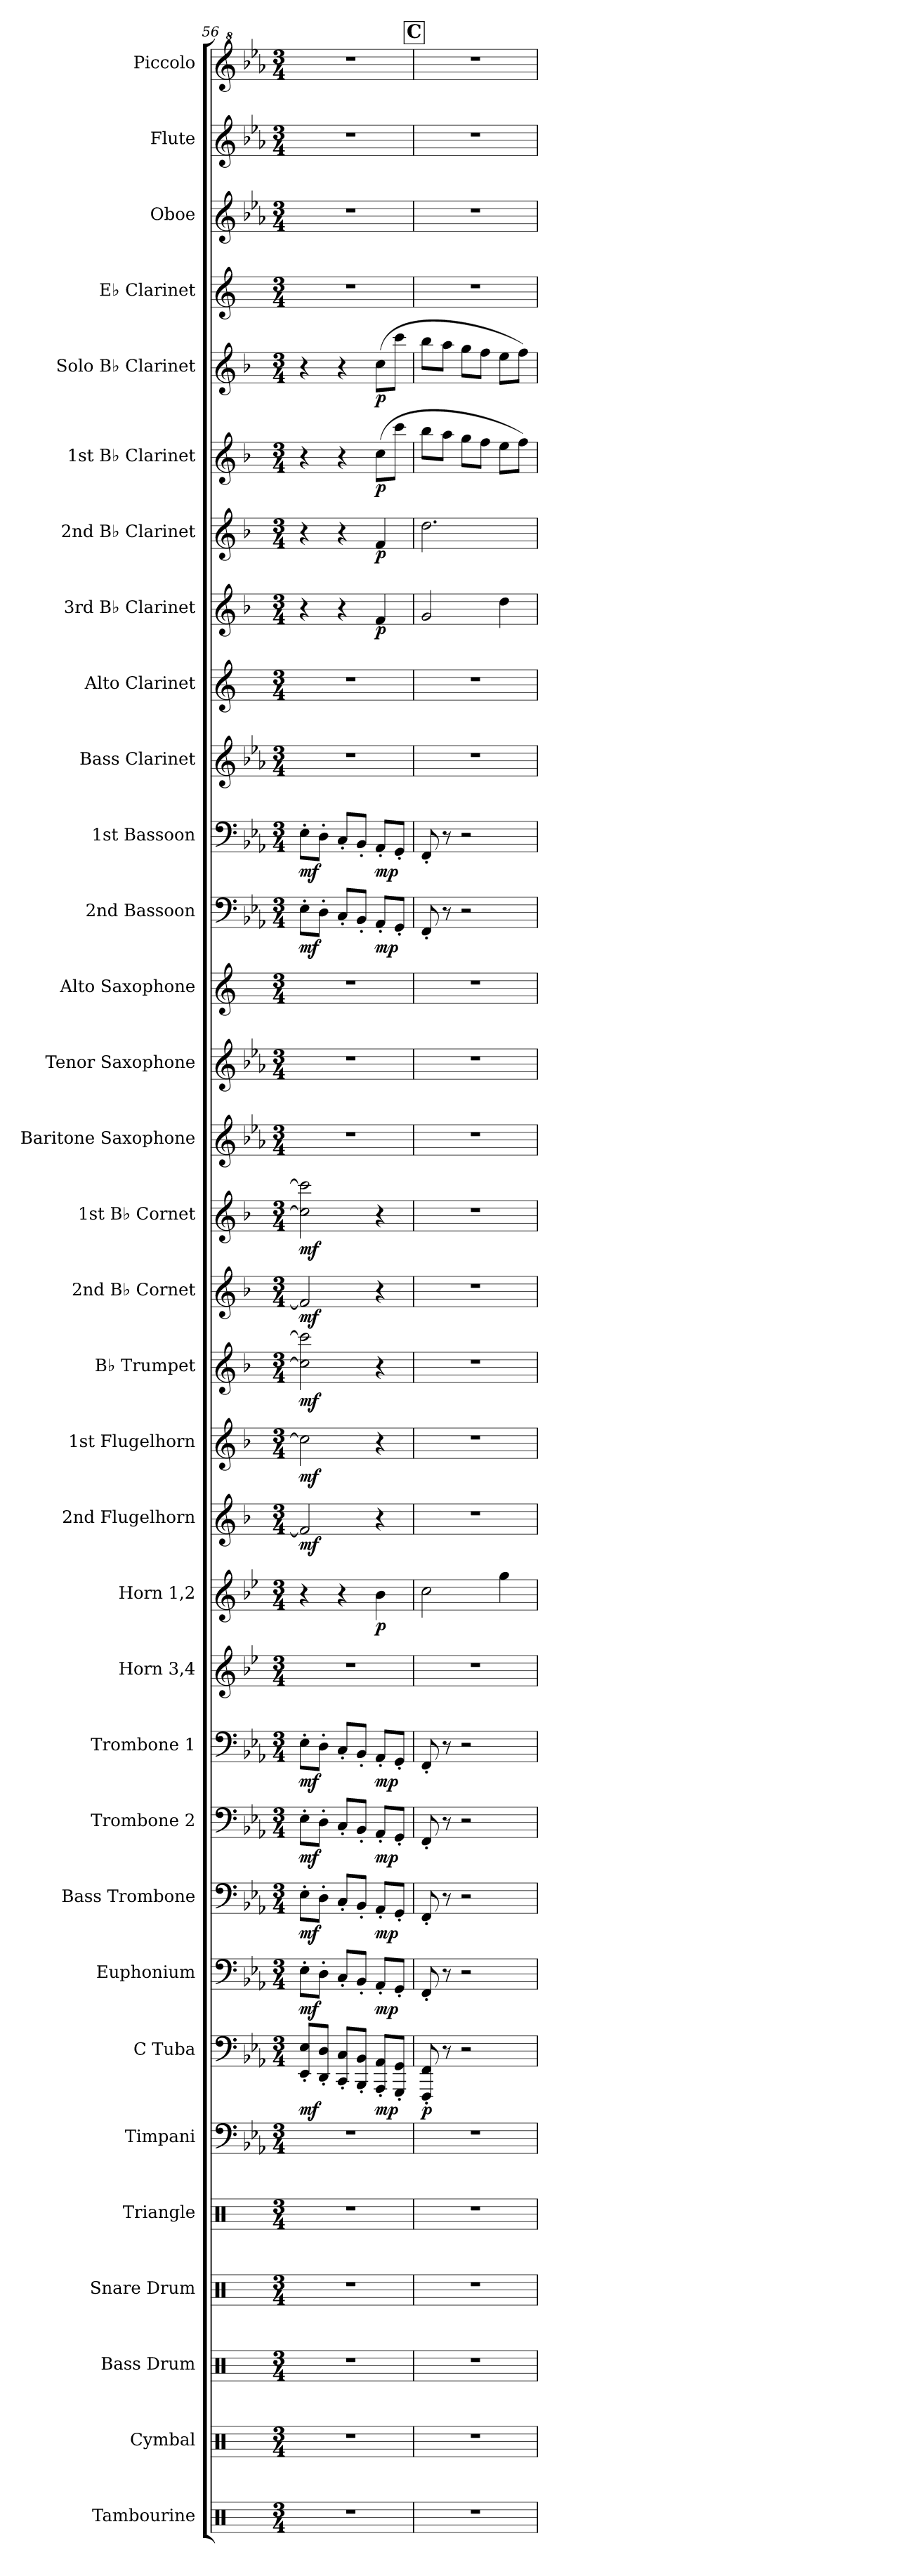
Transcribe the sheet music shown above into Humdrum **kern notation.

**kern	**kern	**kern	**kern	**kern	**kern	**kern	**dynam	**kern	**dynam	**kern	**dynam	**kern	**dynam	**kern	**dynam	**kern	**kern	**dynam	**kern	**dynam	**kern	**dynam	**kern	**dynam	**kern	**dynam	**kern	**dynam	**kern	**kern	**kern	**kern	**dynam	**kern	**dynam	**kern	**kern	**kern	**dynam	**kern	**dynam	**kern	**dynam	**kern	**dynam	**kern	**kern	**kern	**kern
*part33	*part32	*part31	*part30	*part29	*part28	*part27	*part27	*part26	*part26	*part25	*part25	*part24	*part24	*part23	*part23	*part22	*part21	*part21	*part20	*part20	*part19	*part19	*part18	*part18	*part17	*part17	*part16	*part16	*part15	*part14	*part13	*part12	*part12	*part11	*part11	*part10	*part9	*part8	*part8	*part7	*part7	*part6	*part6	*part5	*part5	*part4	*part3	*part2	*part1
*staff33	*staff32	*staff31	*staff30	*staff29	*staff28	*staff27	*staff27	*staff26	*staff26	*staff25	*staff25	*staff24	*staff24	*staff23	*staff23	*staff22	*staff21	*staff21	*staff20	*staff20	*staff19	*staff19	*staff18	*staff18	*staff17	*staff17	*staff16	*staff16	*staff15	*staff14	*staff13	*staff12	*staff12	*staff11	*staff11	*staff10	*staff9	*staff8	*staff8	*staff7	*staff7	*staff6	*staff6	*staff5	*staff5	*staff4	*staff3	*staff2	*staff1
*I"Tambourine	*I"Cymbal	*I"Bass Drum	*I"Snare Drum	*I"Triangle	*I"Timpani	*I"C Tuba	*	*I"Euphonium	*	*I"Bass Trombone	*	*I"Trombone 2	*	*I"Trombone 1	*	*I"Horn 3,4	*I"Horn 1,2	*	*I"2nd Flugelhorn	*	*I"1st Flugelhorn	*	*I"B♭ Trumpet	*	*I"2nd B♭ Cornet	*	*I"1st B♭ Cornet	*	*I"Baritone Saxophone	*I"Tenor Saxophone	*I"Alto Saxophone	*I"2nd Bassoon	*	*I"1st Bassoon	*	*I"Bass Clarinet	*I"Alto Clarinet	*I"3rd B♭ Clarinet	*	*I"2nd B♭ Clarinet	*	*I"1st B♭ Clarinet	*	*I"Solo B♭ Clarinet	*	*I"E♭ Clarinet	*I"Oboe	*I"Flute	*I"Piccolo
*I'Tamb.	*I'Cym.	*I'B. Dr.	*I'Sn. Dr.	*I'Trgl.	*I'Timp.	*I'C Tu.	*	*I'Eu.	*	*I'B. Trb.	*	*I'Trb. 2	*	*I'Trb. 1	*	*I'Hn. 3,4	*I'Hn. 1,2	*	*I'2nd Flghn.	*	*I'1st Flghn.	*	*I'B♭ Tpt.	*	*I'2nd B♭ Cnt.	*	*I'1st B♭ Cnt.	*	*I'Bar. Sax.	*I'T. Sax.	*I'A. Sax.	*I'2nd Bsn.	*	*I'1st Bsn.	*	*I'B. Cl.	*I'A. Cl.	*I'3rd B♭ Cl.	*	*I'2nd B♭ Cl.	*	*I'1st B♭ Cl.	*	*I'Solo B♭ Cl.	*	*I'E♭ Cl.	*I'Ob.	*I'Fl.	*I'Picc.
*clefX	*clefX	*clefX	*clefX	*clefX	*clefF4	*clefF4	*	*clefF4	*	*clefF4	*	*clefF4	*	*clefF4	*	*clefG2	*clefG2	*	*clefG2	*	*clefG2	*	*clefG2	*	*clefG2	*	*clefG2	*	*clefG2	*clefG2	*clefG2	*clefF4	*	*clefF4	*	*clefG2	*clefG2	*clefG2	*	*clefG2	*	*clefG2	*	*clefG2	*	*clefG2	*clefG2	*clefG2	*clefG^2
*	*	*	*	*	*	*	*	*	*	*	*	*	*	*	*	*ITrd4c7	*ITrd4c7	*	*ITrd1c2	*	*ITrd1c2	*	*ITrd1c2	*	*ITrd1c2	*	*ITrd1c2	*	*ITrd12c21	*ITrd8c14	*ITrd5c9	*	*	*	*	*ITrd8c14	*ITrd5c9	*ITrd1c2	*	*ITrd1c2	*	*ITrd1c2	*	*ITrd1c2	*	*ITrd-2c-3	*	*	*ITrd-7c-12
*k[]	*k[]	*k[]	*k[]	*k[]	*k[b-e-a-]	*k[b-e-a-]	*	*k[b-e-a-]	*	*k[b-e-a-]	*	*k[b-e-a-]	*	*k[b-e-a-]	*	*k[b-e-a-]	*k[b-e-a-]	*	*k[b-e-a-]	*	*k[b-e-a-]	*	*k[b-e-a-]	*	*k[b-e-a-]	*	*k[b-e-a-]	*	*k[b-e-a-]	*k[b-e-a-]	*k[b-e-a-]	*k[b-e-a-]	*	*k[b-e-a-]	*	*k[b-e-a-]	*k[b-e-a-]	*k[b-e-a-]	*	*k[b-e-a-]	*	*k[b-e-a-]	*	*k[b-e-a-]	*	*k[b-e-a-]	*k[b-e-a-]	*k[b-e-a-]	*k[b-e-a-]
*C:	*C:	*C:	*C:	*C:	*E-:	*E-:	*	*E-:	*	*E-:	*	*E-:	*	*E-:	*	*E-:	*E-:	*	*E-:	*	*E-:	*	*E-:	*	*E-:	*	*E-:	*	*E-:	*E-:	*E-:	*E-:	*	*E-:	*	*E-:	*E-:	*E-:	*	*E-:	*	*E-:	*	*E-:	*	*E-:	*E-:	*E-:	*E-:
*M3/4	*M3/4	*M3/4	*M3/4	*M3/4	*M3/4	*M3/4	*	*M3/4	*	*M3/4	*	*M3/4	*	*M3/4	*	*M3/4	*M3/4	*	*M3/4	*	*M3/4	*	*M3/4	*	*M3/4	*	*M3/4	*	*M3/4	*M3/4	*M3/4	*M3/4	*	*M3/4	*	*M3/4	*M3/4	*M3/4	*	*M3/4	*	*M3/4	*	*M3/4	*	*M3/4	*M3/4	*M3/4	*M3/4
=56	=56	=56	=56	=56	=56	=56	=56	=56	=56	=56	=56	=56	=56	=56	=56	=56	=56	=56	=56	=56	=56	=56	=56	=56	=56	=56	=56	=56	=56	=56	=56	=56	=56	=56	=56	=56	=56	=56	=56	=56	=56	=56	=56	=56	=56	=56	=56	=56	=56
!	!	!	!	!	!	!	!LO:DY:b	!	!LO:DY:b	!	!LO:DY:b	!	!LO:DY:b	!	!LO:DY:b	!	!	!	!	!LO:DY:b	!	!LO:DY:b	!	!LO:DY:b	!	!LO:DY:b	!	!LO:DY:b	!	!	!	!	!LO:DY:b	!	!LO:DY:b	!	!	!	!	!	!	!	!	!	!	!	!	!	!
2.r	2.r	2.r	2.r	2.r	2.r	8EE-/' 8E-/'L	mf	8E-'\L	mf	8E-'\L	mf	8E-'\L	mf	8E-'\L	mf	2.r	4r	.	2e-/]	mf	2b-\]	mf	2b-\] 2bb-\]	mf	2e-/]	mf	2b-\] 2bb-\]	mf	2.r	2.r	2.r	8E-'\L	mf	8E-'\L	mf	2.r	2.r	4r	.	4r	.	4r	.	4r	.	2.r	2.r	2.r	2.r
.	.	.	.	.	.	8DD/' 8D/'J	.	8D'\J	.	8D'\J	.	8D'\J	.	8D'\J	.	.	.	.	.	.	.	.	.	.	.	.	.	.	.	.	.	8D'\J	.	8D'\J	.	.	.	.	.	.	.	.	.	.	.	.	.	.	.
.	.	.	.	.	.	8CC/' 8C/'L	.	8C'/L	.	8C'/L	.	8C'/L	.	8C'/L	.	.	4r	.	.	.	.	.	.	.	.	.	.	.	.	.	.	8C'/L	.	8C'/L	.	.	.	4r	.	4r	.	4r	.	4r	.	.	.	.	.
.	.	.	.	.	.	8BBB-/' 8BB-/'J	.	8BB-'/J	.	8BB-'/J	.	8BB-'/J	.	8BB-'/J	.	.	.	.	.	.	.	.	.	.	.	.	.	.	.	.	.	8BB-'/J	.	8BB-'/J	.	.	.	.	.	.	.	.	.	.	.	.	.	.	.
!	!	!	!	!	!	!	!LO:DY:b	!	!LO:DY:b	!	!LO:DY:b	!	!LO:DY:b	!	!LO:DY:b	!	!	!LO:DY:b	!	!	!	!	!	!	!	!	!	!	!	!	!	!	!LO:DY:b	!	!LO:DY:b	!	!	!	!LO:DY:b	!	!LO:DY:b	!	!LO:DY:b	!	!LO:DY:b	!	!	!	!
.	.	.	.	.	.	8AAA-/' 8AA-/'L	mp	8AA-'/L	mp	8AA-'/L	mp	8AA-'/L	mp	8AA-'/L	mp	.	4e-\	p	4r	.	4r	.	4r	.	4r	.	4r	.	.	.	.	8AA-'/L	mp	8AA-'/L	mp	.	.	4e-/	p	4e-/	p	(8b-\L	p	(8b-\L	p	.	.	.	.
.	.	.	.	.	.	8GGG/' 8GG/'J	.	8GG'/J	.	8GG'/J	.	8GG'/J	.	8GG'/J	.	.	.	.	.	.	.	.	.	.	.	.	.	.	.	.	.	8GG'/J	.	8GG'/J	.	.	.	.	.	.	.	8bb-\J	.	8bb-\J	.	.	.	.	.
!!LO:REH:place=s1:a:t=C
=57	=57	=57	=57	=57	=57	=57	=57	=57	=57	=57	=57	=57	=57	=57	=57	=57	=57	=57	=57	=57	=57	=57	=57	=57	=57	=57	=57	=57	=57	=57	=57	=57	=57	=57	=57	=57	=57	=57	=57	=57	=57	=57	=57	=57	=57	=57	=57	=57	=57
!	!	!	!	!	!	!	!LO:DY:b	!	!	!	!	!	!	!	!	!	!	!	!	!	!	!	!	!	!	!	!	!	!	!	!	!	!	!	!	!	!	!	!	!	!	!	!	!	!	!	!	!	!
2.r	2.r	2.r	2.r	2.r	2.r	8FFF/' 8FF/'	p	8FF'/	.	8FF'/	.	8FF'/	.	8FF'/	.	2.r	2f\	.	2.r	.	2.r	.	2.r	.	2.r	.	2.r	.	2.r	2.r	2.r	8FF'/	.	8FF'/	.	2.r	2.r	2f/	.	2.cc\	.	8aa-\L	.	8aa-\L	.	2.rdd	2.r	2.r	2.r
.	.	.	.	.	.	8r	.	8r	.	8r	.	8r	.	8r	.	.	.	.	.	.	.	.	.	.	.	.	.	.	.	.	.	8r	.	8r	.	.	.	.	.	.	.	8gg\J	.	8gg\J	.	.	.	.	.
.	.	.	.	.	.	2r	.	2r	.	2r	.	2r	.	2r	.	.	.	.	.	.	.	.	.	.	.	.	.	.	.	.	.	2r	.	2r	.	.	.	.	.	.	.	8ff\L	.	8ff\L	.	.	.	.	.
.	.	.	.	.	.	.	.	.	.	.	.	.	.	.	.	.	.	.	.	.	.	.	.	.	.	.	.	.	.	.	.	.	.	.	.	.	.	.	.	.	.	8ee-\J	.	8ee-\J	.	.	.	.	.
.	.	.	.	.	.	.	.	.	.	.	.	.	.	.	.	.	4cc\	.	.	.	.	.	.	.	.	.	.	.	.	.	.	.	.	.	.	.	.	4cc\	.	.	.	8dd\L	.	8dd\L	.	.	.	.	.
.	.	.	.	.	.	.	.	.	.	.	.	.	.	.	.	.	.	.	.	.	.	.	.	.	.	.	.	.	.	.	.	.	.	.	.	.	.	.	.	.	.	8ee-\J)	.	8ee-\J)	.	.	.	.	.
=	=	=	=	=	=	=	=	=	=	=	=	=	=	=	=	=	=	=	=	=	=	=	=	=	=	=	=	=	=	=	=	=	=	=	=	=	=	=	=	=	=	=	=	=	=	=	=	=	=
*-	*-	*-	*-	*-	*-	*-	*-	*-	*-	*-	*-	*-	*-	*-	*-	*-	*-	*-	*-	*-	*-	*-	*-	*-	*-	*-	*-	*-	*-	*-	*-	*-	*-	*-	*-	*-	*-	*-	*-	*-	*-	*-	*-	*-	*-	*-	*-	*-	*-
